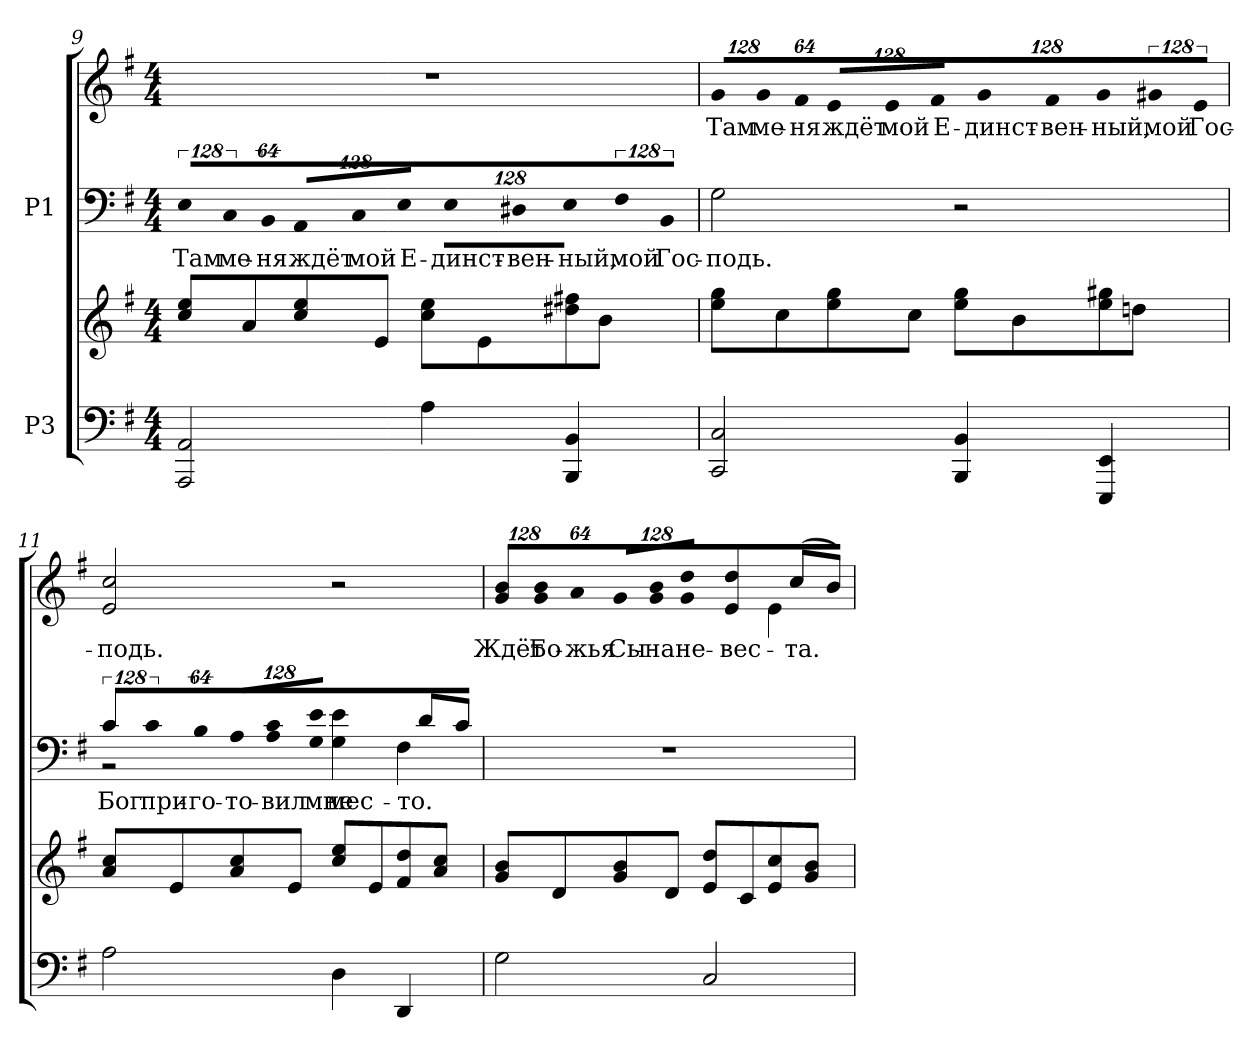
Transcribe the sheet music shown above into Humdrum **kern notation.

**kern	**kern	**kern	**text	**kern	**text
*part2	*part2	*part1	*part1	*part1	*part1
*staff4	*staff3	*staff2	*staff2	*staff1	*staff1
*I"P3	*	*I"P1	*	*	*
!!LO:LB:g=z
*clefF4	*clefG2	*clefF4	*	*clefG2	*
*k[f#]	*k[f#]	*k[f#]	*	*k[f#]	*
*e:	*e:	*e:	*	*e:	*
*M4/4	*M4/4	*M4/4	*	*M4/4	*
=9	=9	=9	=9	=9	=9
!	!	!LO:N:vis=8	!	!	!
!	!	!	!LO:LY:a:color=#000000	!	!
2AAAi/ 2AAi	8cci/ 8eeiL	1024%85Ei/L	Там	1r	.
!	!	!LO:N:vis=8	!	!	!
!	!	!	!LO:LY:a:color=#000000	!	!
.	.	1024%85Ci/	ме-	.	.
.	8ai/	.	.	.	.
!	!	!LO:N:vis=8	!	!	!
!	!	!	!LO:LY:a:color=#000000	!	!
.	.	512%43BBi/J	-ня	.	.
!	!	!LO:N:vis=8	!	!	!
!	!	!	!LO:LY:a:color=#000000	!	!
.	8cci/ 8eei	1024%85AAi/L	ждёт	.	.
!	!	!LO:N:vis=8	!	!	!
!	!	!	!LO:LY:a:color=#000000	!	!
.	.	1024%85Ci/	мой	.	.
.	8ei/J	.	.	.	.
!	!	!LO:N:vis=8	!	!	!
!	!	!	!LO:LY:a:color=#000000	!	!
.	.	512%43Ei/J	Е-	.	.
*	*	*Xbrackettup	*	*	*
!	!	!LO:N:vis=8	!	!	!
!	!	!	!LO:LY:a:color=#000000	!	!
4Ai\	8cci\ 8eeiL	1024%85Ei\L	-динст-	.	.
!	!	!LO:N:vis=8	!	!	!
!	!	!	!LO:LY:a:color=#000000	!	!
.	.	1024%85D#Xi\	-вен-	.	.
.	8ei\	.	.	.	.
!	!	!LO:N:vis=8	!	!	!
!	!	!	!LO:LY:a:color=#000000	!	!
.	.	512%43Ei\J	-ный,	.	.
*	*	*brackettup	*	*	*
!	!	!LO:N:vis=4	!	!	!
!	!	!	!LO:LY:a:color=#000000	!	!
4BBBi/ 4BBi	8dd#Xi\ 8ff#Xi	512%85F#i\	мой	.	.
.	8bi\J	.	.	.	.
!	!	!LO:N:vis=8	!	!	!
!	!	!	!LO:LY:a:color=#000000	!	!
.	.	512%43BBi/	Гос-	.	.
=10	=10	=10	=10	=10	=10
!	!	!	!LO:LY:a:color=#000000	!	!
*	*	*	*	*Xbrackettup	*
!	!	!	!	!LO:N:vis=8	!
!	!	!	!	!	!LO:LY:b:color=#000000
2CCi/ 2Ci	8eei\ 8ggiL	2Gi\	-подь.	1024%85gi/L	Там
!	!	!	!	!LO:N:vis=8	!
!	!	!	!	!	!LO:LY:b:color=#000000
.	.	.	.	1024%85gi/	ме-
.	8cci\	.	.	.	.
!	!	!	!	!LO:N:vis=8	!
!	!	!	!	!	!LO:LY:b:color=#000000
.	.	.	.	512%43f#i/J	-ня
!	!	!	!	!LO:N:vis=8	!
!	!	!	!	!	!LO:LY:b:color=#000000
.	8eei\ 8ggi	.	.	1024%85ei/L	ждёт
!	!	!	!	!LO:N:vis=8	!
!	!	!	!	!	!LO:LY:b:color=#000000
.	.	.	.	1024%85ei/	мой
.	8cci\J	.	.	.	.
!	!	!	!	!LO:N:vis=8	!
!	!	!	!	!	!LO:LY:b:color=#000000
.	.	.	.	512%43f#i/J	Е-
!	!	!	!	!LO:N:vis=8	!
!	!	!	!	!	!LO:LY:b:color=#000000
4BBBi/ 4BBi	8eei\ 8ggiL	2r	.	1024%85gi/L	-динст-
!	!	!	!	!LO:N:vis=8	!
!	!	!	!	!	!LO:LY:b:color=#000000
.	.	.	.	1024%85f#i/	-вен-
.	8bi\	.	.	.	.
!	!	!	!	!LO:N:vis=8	!
!	!	!	!	!	!LO:LY:b:color=#000000
.	.	.	.	512%43gi/J	-ный,
*	*	*	*	*brackettup	*
!	!	!	!	!LO:N:vis=4	!
!	!	!	!	!	!LO:LY:b:color=#000000
4EEEi/ 4EEi	8eei\ 8gg#Xi	.	.	512%85g#Xi/	мой
.	8ddni\J	.	.	.	.
!	!	!	!	!LO:N:vis=8	!
!	!	!	!	!	!LO:LY:b:color=#000000
.	.	.	.	512%43ei/	Гос-
!!LO:PB:g=z
=11	=11	=11	=11	=11	=11
!	!	!LO:N:vis=8	!	!	!
!	!	!	!LO:LY:a:color=#000000	!	!
*	*	*^	*	*	*
!	!	!	!	!	!	!LO:LY:b:color=#000000
2Ai\	8ai/ 8cciL	1024%85ci/L	2r	Бог	2ei/ 2cci	-подь.
!	!	!LO:N:vis=8	!	!	!	!
!	!	!	!	!LO:LY:a:color=#000000	!	!
.	.	1024%85ci/	.	при-	.	.
.	8ei/	.	.	.	.	.
!	!	!LO:N:vis=8	!	!	!	!
!	!	!	!	!LO:LY:a:color=#000000	!	!
.	.	512%43Bi/J	.	-го-	.	.
!	!	!LO:N:vis=8	!	!	!	!
!	!	!	!	!LO:LY:a:color=#000000	!	!
.	8ai/ 8cci	1024%85Ai/L	.	-то-	.	.
!	!	!LO:N:vis=8	!	!	!	!
!	!	!	!	!LO:LY:a:color=#000000	!	!
.	.	1024%85Ai/ 1024%85ci	.	-вил	.	.
.	8ei/J	.	.	.	.	.
!	!	!LO:N:vis=8	!	!	!	!
!	!	!	!	!LO:LY:a:color=#000000	!	!
.	.	512%43Gi/ 512%43eiJ	.	мне	.	.
!	!	!	!	!LO:LY:a:color=#000000	!	!
4Di\	8cci/ 8eeiL	4ryy	4Gi\ 4ei	мес-	2r	.
.	8ei/	.	.	.	.	.
!	!	!	!	!LO:LY:a:color=#000000	!	!
4DDi/	8f#i/ 8ddi	8di/L	4F#i\	-то.	.	.
.	8ai/ 8cciJ	8ci/J	.	.	.	.
*	*	*v	*v	*	*	*
=12	=12	=12	=12	=12	=12
*	*	*	*	*Xbrackettup	*
!	!	!	!	!LO:N:vis=8	!
!	!	!	!	!	!LO:LY:b:color=#000000
*	*	*	*	*^	*
2Gi\	8gi/ 8biL	1r	.	1024%85gi/ 1024%85biL	2ryy	Ждёт
!	!	!	!	!LO:N:vis=8	!	!
!	!	!	!	!	!	!LO:LY:b:color=#000000
.	.	.	.	1024%85gi/ 1024%85bi	.	Бо-
.	8di/	.	.	.	.	.
!	!	!	!	!LO:N:vis=8	!	!
!	!	!	!	!	!	!LO:LY:b:color=#000000
.	.	.	.	512%43ai/J	.	-жья
!	!	!	!	!LO:N:vis=8	!	!
!	!	!	!	!	!	!LO:LY:b:color=#000000
.	8gi/ 8bi	.	.	1024%85gi/L	.	Сы-
!	!	!	!	!LO:N:vis=8	!	!
!	!	!	!	!	!	!LO:LY:b:color=#000000
.	.	.	.	1024%85gi/ 1024%85bi	.	-на
.	8di/J	.	.	.	.	.
!	!	!	!	!LO:N:vis=8	!	!
!	!	!	!	!	!	!LO:LY:b:color=#000000
.	.	.	.	512%43gi/ 512%43ddiJ	.	не-
!	!	!	!	!	!	!LO:LY:b:color=#000000
2Ci/	8ei/ 8ddiL	.	.	4ei/ 4ddi	4ryy	-вес-
.	8ci/	.	.	.	.	.
!	!	!	!	!	!	!LO:LY:b:color=#000000
.	8ei/ 8cci	.	.	(8cci/L	4ei\	-та.
.	8gi/ 8biJ	.	.	8bi/J)	.	.
*	*	*	*	*v	*v	*
=	=	=	=	=	=
*-	*-	*-	*-	*-	*-
